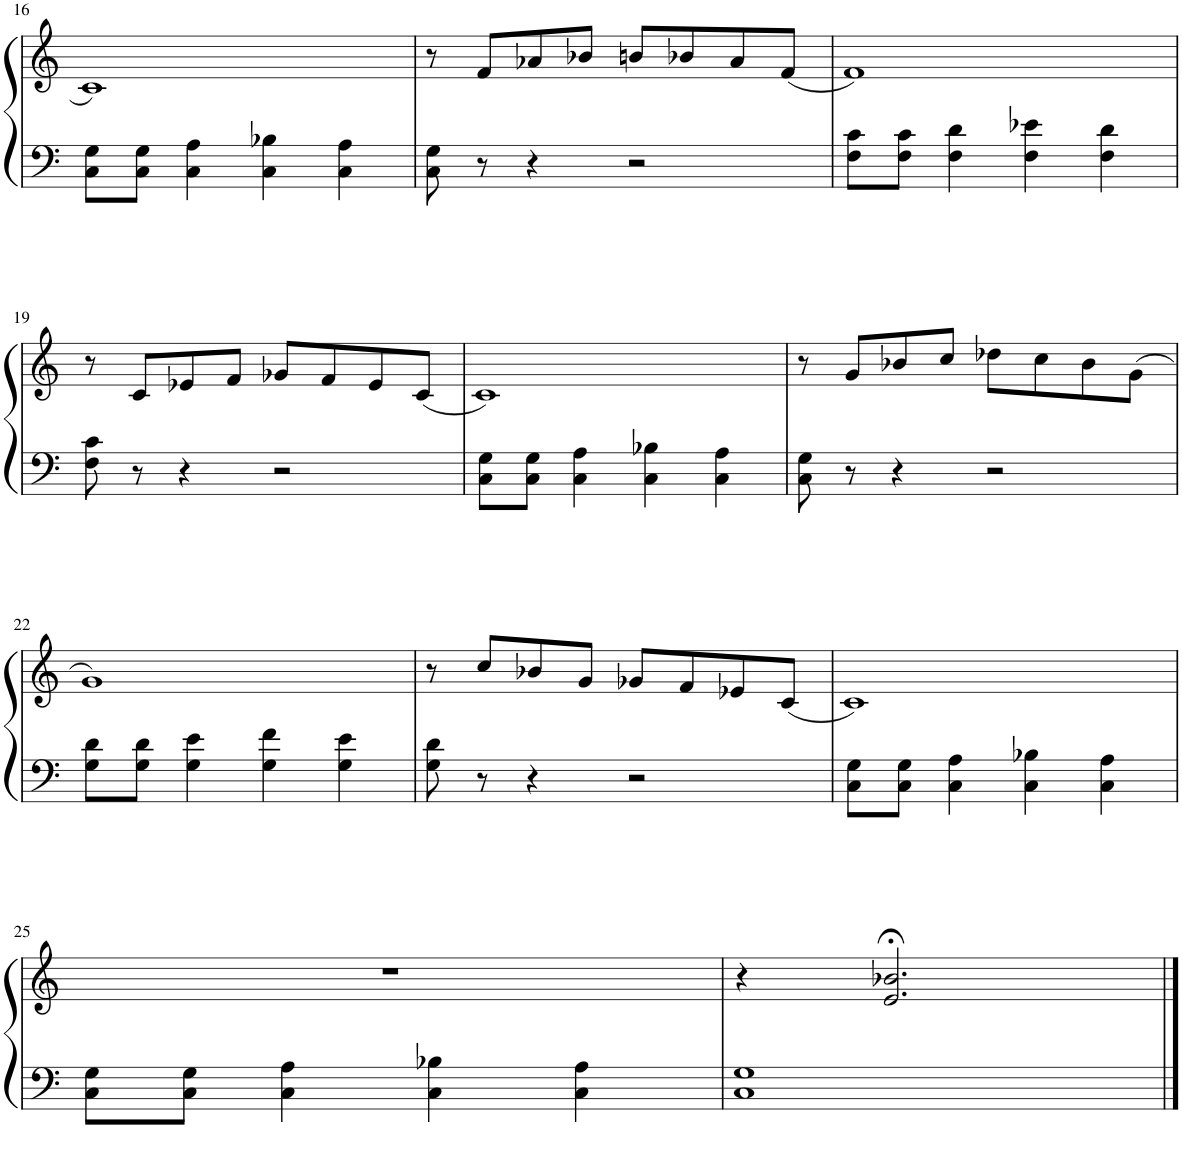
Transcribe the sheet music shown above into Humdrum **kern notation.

**kern	**kern
*part1	*part1
*staff2	*staff1
*I"Piano	*
*I'Pno.	*
!!LO:PB:g=z
*clefF4	*clefG2
*k[]	*k[]
*M4/4	*M4/4
=16	=16
8C\ 8G\L	1c
8C\ 8G\J	.
4C\ 4A\	.
4C\ 4B-X\	.
4C\ 4A\	.
=17	=17
8C\ 8G\	8r
8r	8f/L
4r	8a-X/
.	8b-X/J
2r	8bn/L
.	8b-X/
.	8a-/
.	(8f/J
=18	=18
8F\ 8c\L	1f)
8F\ 8c\J	.
4F\ 4d\	.
4F\ 4e-X\	.
4F\ 4d\	.
!!LO:LB:g=z
=19	=19
8F\ 8c\	8r
8r	8c/L
4r	8e-X/
.	8f/J
2r	8g-X/L
.	8f/
.	8e-/
.	(8c/J
=20	=20
8C\ 8G\L	1c)
8C\ 8G\J	.
4C\ 4A\	.
4C\ 4B-X\	.
4C\ 4A\	.
=21	=21
8C\ 8G\	8r
8r	8g/L
4r	8b-X/
.	8cc/J
2r	8dd-X\L
.	8cc\
.	8b-\
.	(8g\J
!!LO:LB:g=z
=22	=22
8G\ 8d\L	1g)
8G\ 8d\J	.
4G\ 4e\	.
4G\ 4f\	.
4G\ 4e\	.
=23	=23
8G\ 8d\	8r
8r	8cc/L
4r	8b-X/
.	8g/J
2r	8g-X/L
.	8f/
.	8e-X/
.	(8c/J
=24	=24
8C\ 8G\L	1c)
8C\ 8G\J	.
4C\ 4A\	.
4C\ 4B-X\	.
4C\ 4A\	.
!!LO:LB:g=z
=25	=25
8C\ 8G\L	1r
8C\ 8G\J	.
4C\ 4A\	.
4C\ 4B-X\	.
4C\ 4A\	.
=26	=26
1C 1G	4r
.	2.e/;< 2.b-X/;<
==	==
*-	*-
